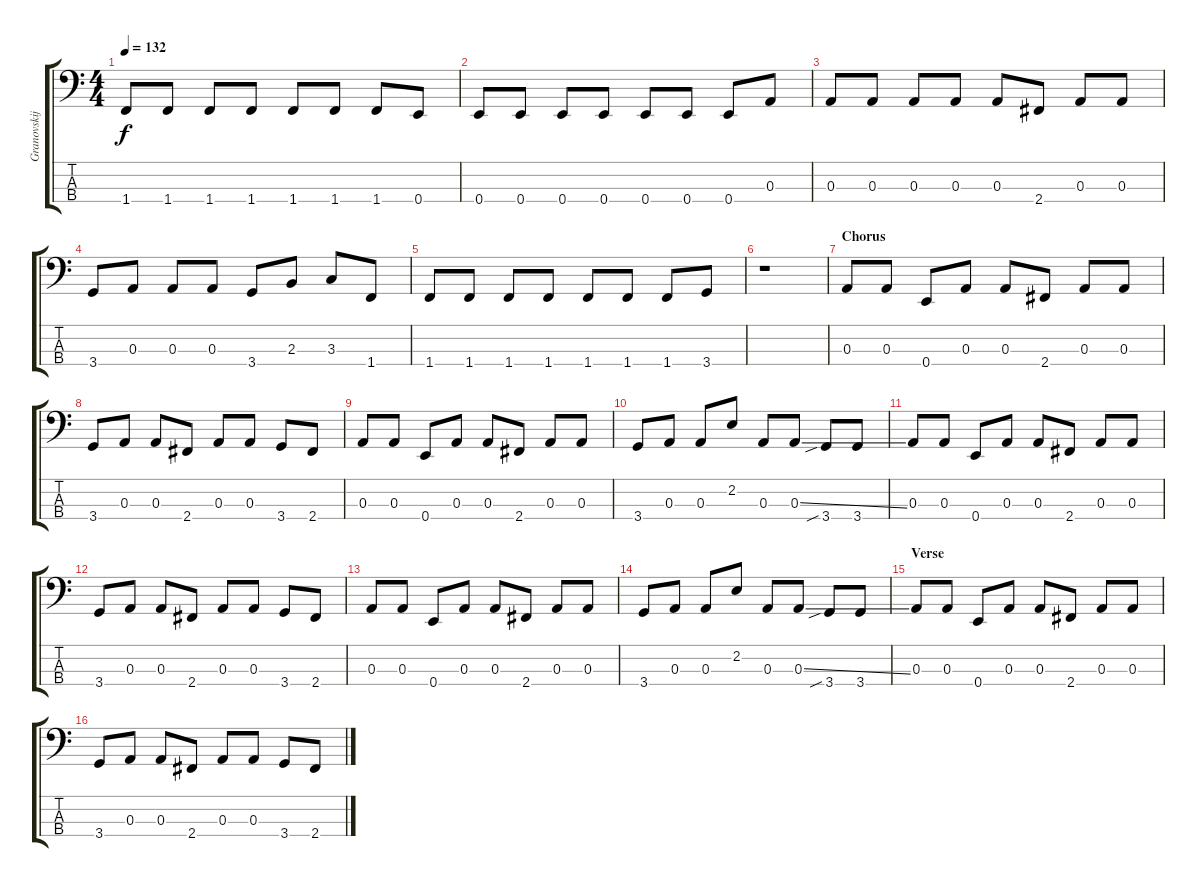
\track ("Granovskij" "Granovskij") {instrument electricbassfinger}
\staff {score tabs}
\tuning (G2 D2 A1 E1) {hide}
\ts (4 4)
\tempo 132
\clef f4
\ks c
1.4.8{dy f} 1.4.8 1.4.8 1.4.8 1.4.8 1.4.8 1.4.8 0.4.8 |
0.4.8 0.4.8 0.4.8 0.4.8 0.4.8 0.4.8 0.4.8 0.3.8 |
0.3.8 0.3.8 0.3.8 0.3.8 0.3.8 2.4.8 0.3.8 0.3.8 |
3.4.8 0.3.8 0.3.8 0.3.8 3.4.8 2.3.8 3.3.8 1.4.8 |
1.4.8 1.4.8 1.4.8 1.4.8 1.4.8 1.4.8 1.4.8 3.4.8 |
r.1 |
\section ("" "Chorus")
0.3.8 0.3.8 0.4.8 0.3.8 0.3.8 2.4.8 0.3.8 0.3.8 |
3.4.8 0.3.8 0.3.8 2.4.8 0.3.8 0.3.8 3.4.8 2.4.8 |
0.3.8 0.3.8 0.4.8 0.3.8 0.3.8 2.4.8 0.3.8 0.3.8 |
3.4.8 0.3.8 0.3.8 2.2.8 0.3.8 0.3{ss}.8 3.4{sib}.8 3.4.8 |
0.3.8 0.3.8 0.4.8 0.3.8 0.3.8 2.4.8 0.3.8 0.3.8 |
3.4.8 0.3.8 0.3.8 2.4.8 0.3.8 0.3.8 3.4.8 2.4.8 |
0.3.8 0.3.8 0.4.8 0.3.8 0.3.8 2.4.8 0.3.8 0.3.8 |
3.4.8 0.3.8 0.3.8 2.2.8 0.3.8 0.3{ss}.8 3.4{sib}.8 3.4.8 |
\section ("" "Verse")
0.3.8 0.3.8 0.4.8 0.3.8 0.3.8 2.4.8 0.3.8 0.3.8 |
3.4.8 0.3.8 0.3.8 2.4.8 0.3.8 0.3.8 3.4.8 2.4.8
